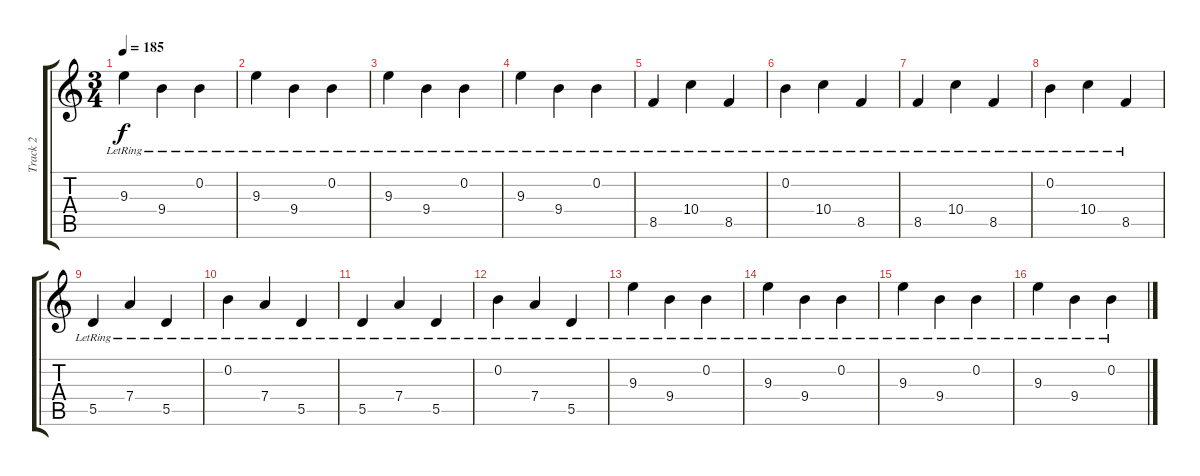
\track ("Track 2" "Track 2") {instrument distortionguitar}
\staff {score tabs}
\tuning (E4 B3 G3 D3 A2 E2) {hide}
\ts (3 4)
\tempo 185
\clef g2
\ks c
9.3{lr}.4{dy f} 9.4{lr}.4 0.2{lr}.4 |
9.3{lr}.4 9.4{lr}.4 0.2{lr}.4 |
9.3{lr}.4 9.4{lr}.4 0.2{lr}.4 |
9.3{lr}.4 9.4{lr}.4 0.2{lr}.4 |
8.5{lr}.4 10.4{lr}.4 8.5{lr}.4 |
0.2{lr}.4 10.4{lr}.4 8.5{lr}.4 |
8.5{lr}.4 10.4{lr}.4 8.5{lr}.4 |
0.2{lr}.4 10.4{lr}.4 8.5{lr}.4 |
5.5{lr}.4 7.4{lr}.4 5.5{lr}.4 |
0.2{lr}.4 7.4{lr}.4 5.5{lr}.4 |
5.5{lr}.4 7.4{lr}.4 5.5{lr}.4 |
0.2{lr}.4 7.4{lr}.4 5.5{lr}.4 |
9.3{lr}.4 9.4{lr}.4 0.2{lr}.4 |
9.3{lr}.4 9.4{lr}.4 0.2{lr}.4 |
9.3{lr}.4 9.4{lr}.4 0.2{lr}.4 |
9.3{lr}.4 9.4{lr}.4 0.2{lr}.4
